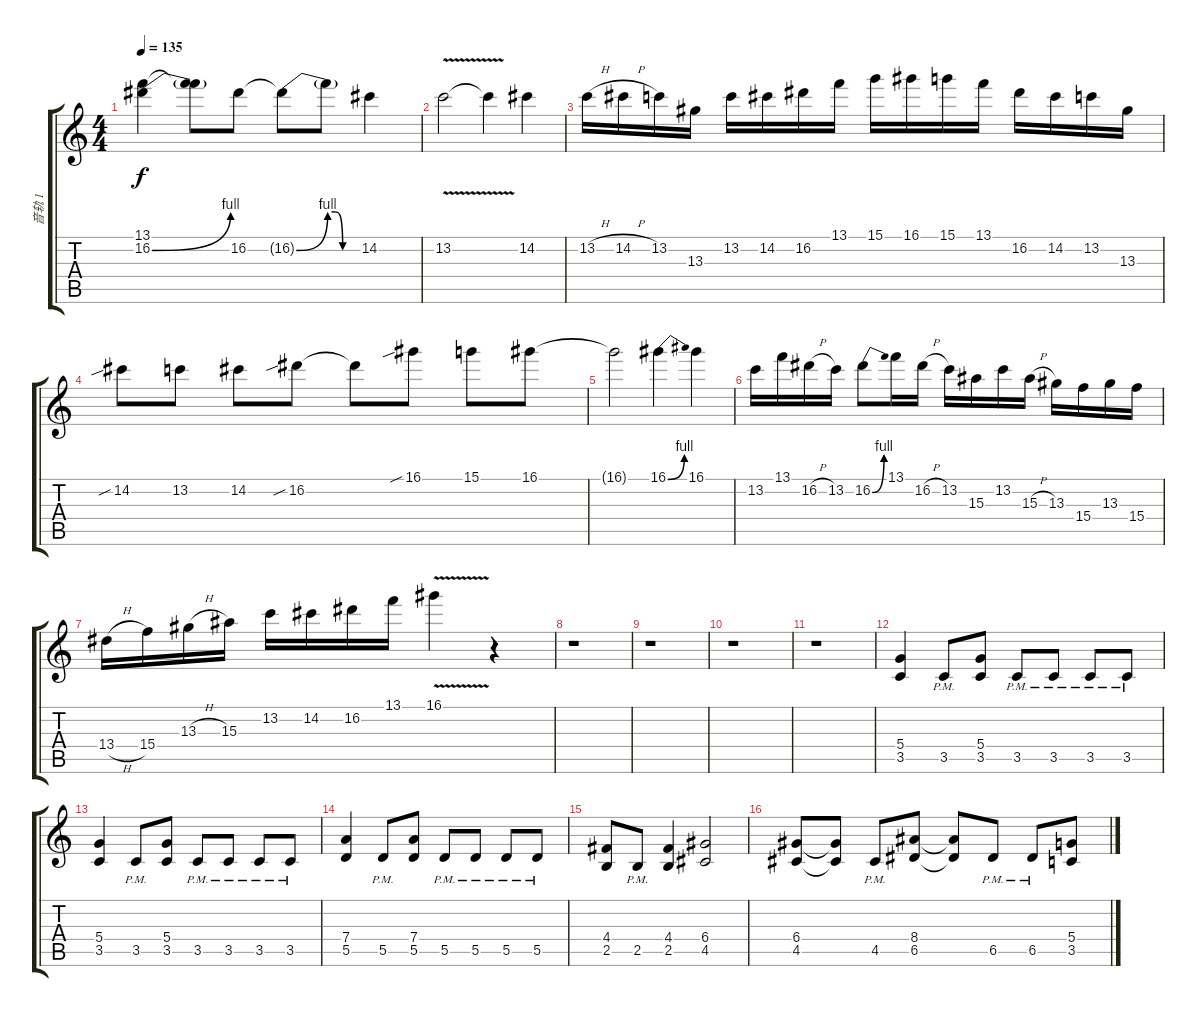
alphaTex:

\track ("音轨 1" "音轨 1") {instrument distortionguitar}
\staff {score tabs}
\tuning (E4 B3 G3 D3 A2 E2) {hide}
\ts (4 4)
\tempo 135
\clef g2
\ks c
(13.1 16.2{be (bend 0 0 60 4)}).4{dy f} (13.1{t} 16.2{t}).8 16.2.8 16.2{be (bend 0 0 60 4) t}.8 16.2{be (custom 0 4 15 4 30 0 60 0) t}.8 14.2.4 |
13.2{v}.2 13.2{t}.4 14.2.4 |
13.2{h}.16 14.2{h}.16 13.2.16 13.3.16 13.2.16 14.2.16 16.2.16 13.1.16 15.1.16 16.1.16 15.1.16 13.1.16 16.2.16 14.2.16 13.2.16 13.3.16 |
14.2{sib}.8 13.2.8 14.2.8 16.2{sib}.8 16.2{t}.8 16.1{sib}.8 15.1.8 16.1.8 |
16.1{t}.2 16.1{be (bend 0 0 60 4)}.4 16.1.4 |
13.2.16 13.1.16 16.2{h}.16 13.2.16 16.2{be (bend 0 0 60 4)}.8 13.1.16 16.2{h}.16 13.2.16 15.3.16 13.2.16 15.3{h}.16 13.3.16 15.4.16 13.3.16 15.4.16 |
13.4{h}.16 15.4.16 13.3{h}.16 15.3.16 13.2.16 14.2.16 16.2.16 13.1.16 16.1{v}.4 r.4 |
r.1 |
r.1 |
r.1 |
r.1 |
(5.4 3.5).4 3.5{pm}.8 (5.4 3.5).8 3.5{pm}.8 3.5{pm}.8 3.5{pm}.8 3.5{pm}.8 |
(5.4 3.5).4 3.5{pm}.8 (5.4 3.5).8 3.5{pm}.8 3.5{pm}.8 3.5{pm}.8 3.5{pm}.8 |
(7.4 5.5).4 5.5{pm}.8 (7.4 5.5).8 5.5{pm}.8 5.5{pm}.8 5.5{pm}.8 5.5{pm}.8 |
(4.4 2.5).8 2.5{pm}.8 (4.4 2.5).4 (6.4 4.5).2 |
(6.4 4.5).8 (6.4{t} 4.5{t}).8 4.5{pm}.8 (8.4 6.5).8 (8.4{t} 6.5{t}).8 6.5{pm}.8 6.5{pm}.8 (5.4 3.5).8
